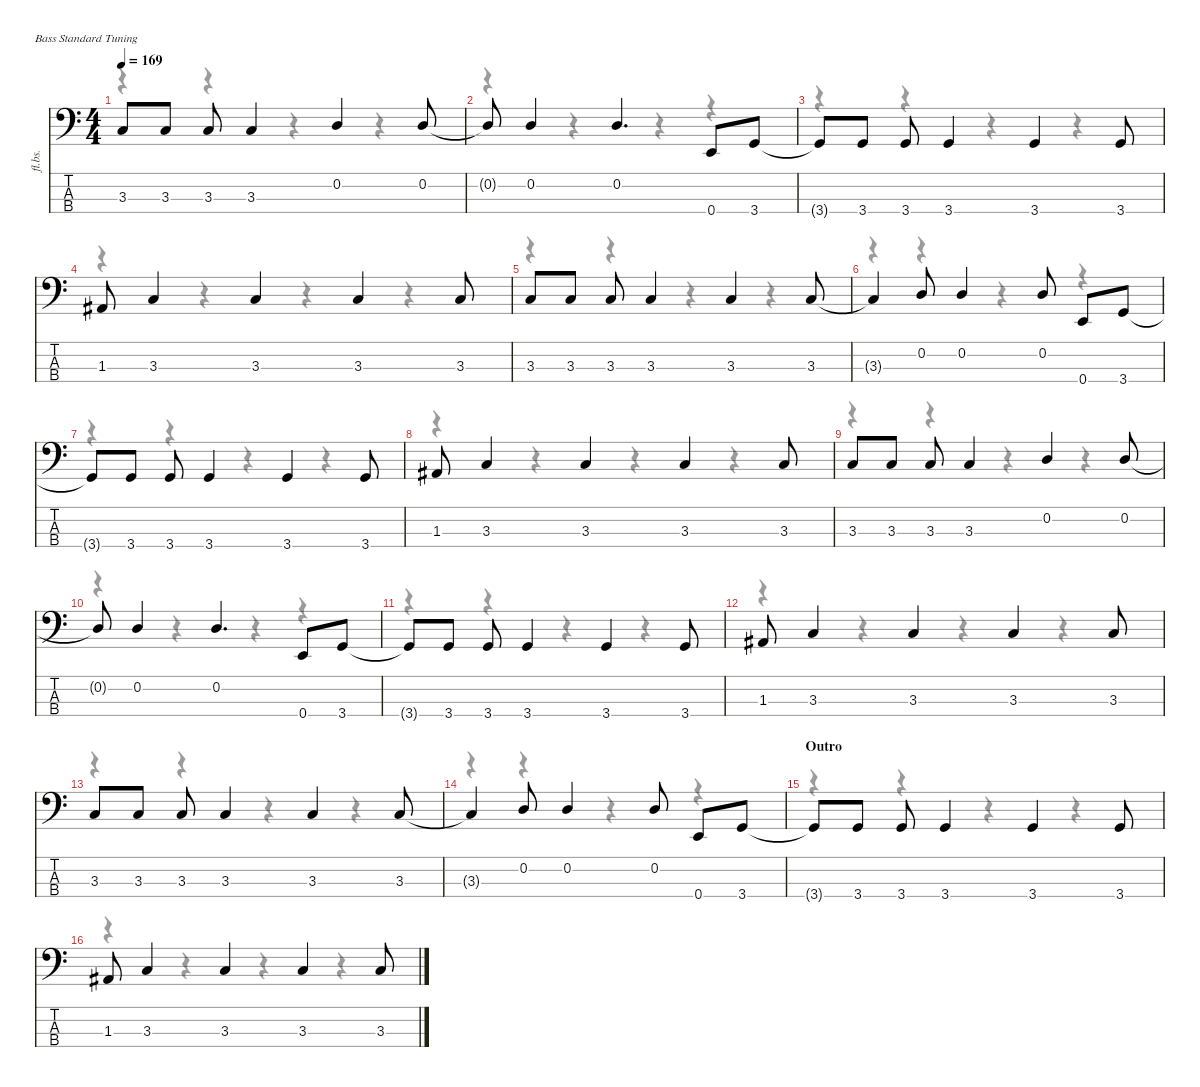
\defaultSystemsLayout 4
\hideDynamics
\bracketExtendMode nobrackets
\otherSystemsTrackNameOrientation horizontal
\track ("Bass" "fl.bs.") {instrument fretlessbass}
\staff {score tabs}
\tuning (G2 D2 A1 E1)
\voice
\ts (4 4)
\tempo 169
\clef f4
\ks c
3.3.8{dy f} 3.3.8 3.3.8 3.3.4 0.2.4 0.2.8 |
0.2{t}.8 0.2.4 0.2.4{d} 0.4.8 3.4.8 |
3.4{t}.8 3.4.8 3.4.8 3.4.4 3.4.4 3.4.8 |
1.3{acc #}.8 3.3.4 3.3.4 3.3.4 3.3.8 |
3.3.8 3.3.8 3.3.8 3.3.4 3.3.4 3.3.8 |
3.3{t}.4 0.2.8 0.2.4 0.2.8 0.4.8 3.4.8 |
3.4{t}.8 3.4.8 3.4.8 3.4.4 3.4.4 3.4.8 |
1.3{acc #}.8 3.3.4 3.3.4 3.3.4 3.3.8 |
3.3.8 3.3.8 3.3.8 3.3.4 0.2.4 0.2.8 |
0.2{t}.8 0.2.4 0.2.4{d} 0.4.8 3.4.8 |
3.4{t}.8 3.4.8 3.4.8 3.4.4 3.4.4 3.4.8 |
1.3{acc #}.8 3.3.4 3.3.4 3.3.4 3.3.8 |
3.3.8 3.3.8 3.3.8 3.3.4 3.3.4 3.3.8 |
3.3{t}.4 0.2.8 0.2.4 0.2.8 0.4.8 3.4.8 |
\section ("" "Outro")
3.4{t}.8 3.4.8 3.4.8 3.4.4 3.4.4 3.4.8 |
1.3{acc #}.8 3.3.4 3.3.4 3.3.4 3.3.8
\voice
\clef f4
\ottava regular
\simile none
\ks c
r.4{dy mf} r.4 r.4 r.4 |
r.4 r.4 r.4 r.4 |
r.4 r.4 r.4 r.4 |
r.4 r.4 r.4 r.4 |
r.4 r.4 r.4 r.4 |
r.4 r.4 r.4 r.4 |
r.4 r.4 r.4 r.4 |
r.4 r.4 r.4 r.4 |
r.4 r.4 r.4 r.4 |
r.4 r.4 r.4 r.4 |
r.4 r.4 r.4 r.4 |
r.4 r.4 r.4 r.4 |
r.4 r.4 r.4 r.4 |
r.4 r.4 r.4 r.4 |
r.4 r.4 r.4 r.4 |
r.4 r.4 r.4 r.4
